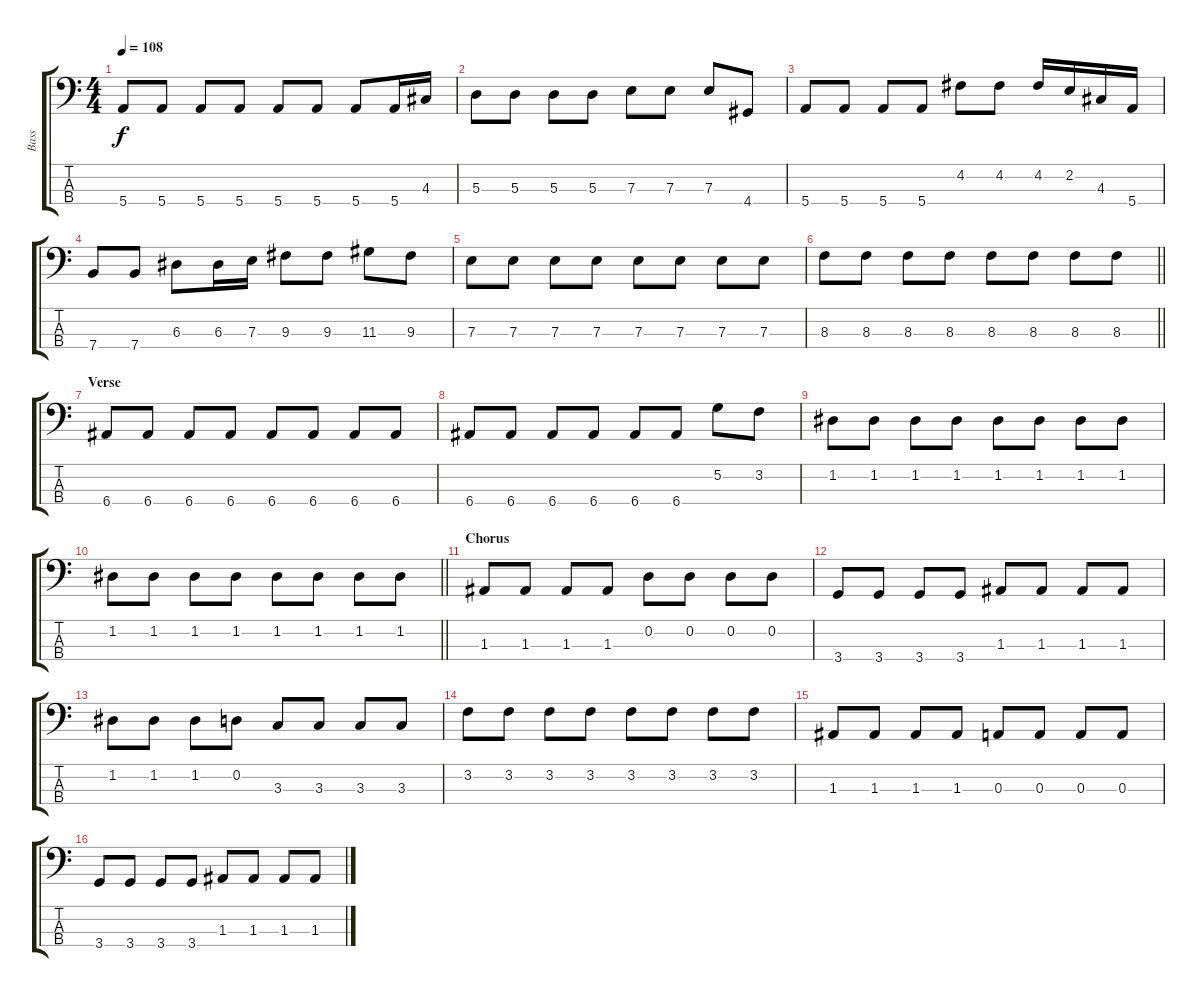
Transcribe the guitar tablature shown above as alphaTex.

\track ("Bass" "Bass") {instrument electricbasspick}
\staff {score tabs}
\tuning (G2 D2 A1 E1) {hide}
\ts (4 4)
\tempo 108
\clef f4
\ks c
5.4.8{dy f} 5.4.8 5.4.8 5.4.8 5.4.8 5.4.8 5.4.8 5.4.16 4.3.16 |
5.3.8 5.3.8 5.3.8 5.3.8 7.3.8 7.3.8 7.3.8 4.4.8 |
5.4.8 5.4.8 5.4.8 5.4.8 4.2.8 4.2.8 4.2.16 2.2.16 4.3.16 5.4.16 |
7.4.8 7.4.8 6.3.8 6.3.16 7.3.16 9.3.8 9.3.8 11.3.8 9.3.8 |
7.3.8 7.3.8 7.3.8 7.3.8 7.3.8 7.3.8 7.3.8 7.3.8 |
\barLineRight lightlight
8.3.8 8.3.8 8.3.8 8.3.8 8.3.8 8.3.8 8.3.8 8.3.8 |
\section ("" "Verse")
6.4.8 6.4.8 6.4.8 6.4.8 6.4.8 6.4.8 6.4.8 6.4.8 |
6.4.8 6.4.8 6.4.8 6.4.8 6.4.8 6.4.8 5.2.8 3.2.8 |
1.2.8 1.2.8 1.2.8 1.2.8 1.2.8 1.2.8 1.2.8 1.2.8 |
\barLineRight lightlight
1.2.8 1.2.8 1.2.8 1.2.8 1.2.8 1.2.8 1.2.8 1.2.8 |
\section ("" "Chorus")
1.3.8 1.3.8 1.3.8 1.3.8 0.2.8 0.2.8 0.2.8 0.2.8 |
3.4.8 3.4.8 3.4.8 3.4.8 1.3.8 1.3.8 1.3.8 1.3.8 |
1.2.8 1.2.8 1.2.8 0.2.8 3.3.8 3.3.8 3.3.8 3.3.8 |
3.2.8 3.2.8 3.2.8 3.2.8 3.2.8 3.2.8 3.2.8 3.2.8 |
1.3.8 1.3.8 1.3.8 1.3.8 0.3.8 0.3.8 0.3.8 0.3.8 |
3.4.8 3.4.8 3.4.8 3.4.8 1.3.8 1.3.8 1.3.8 1.3.8
